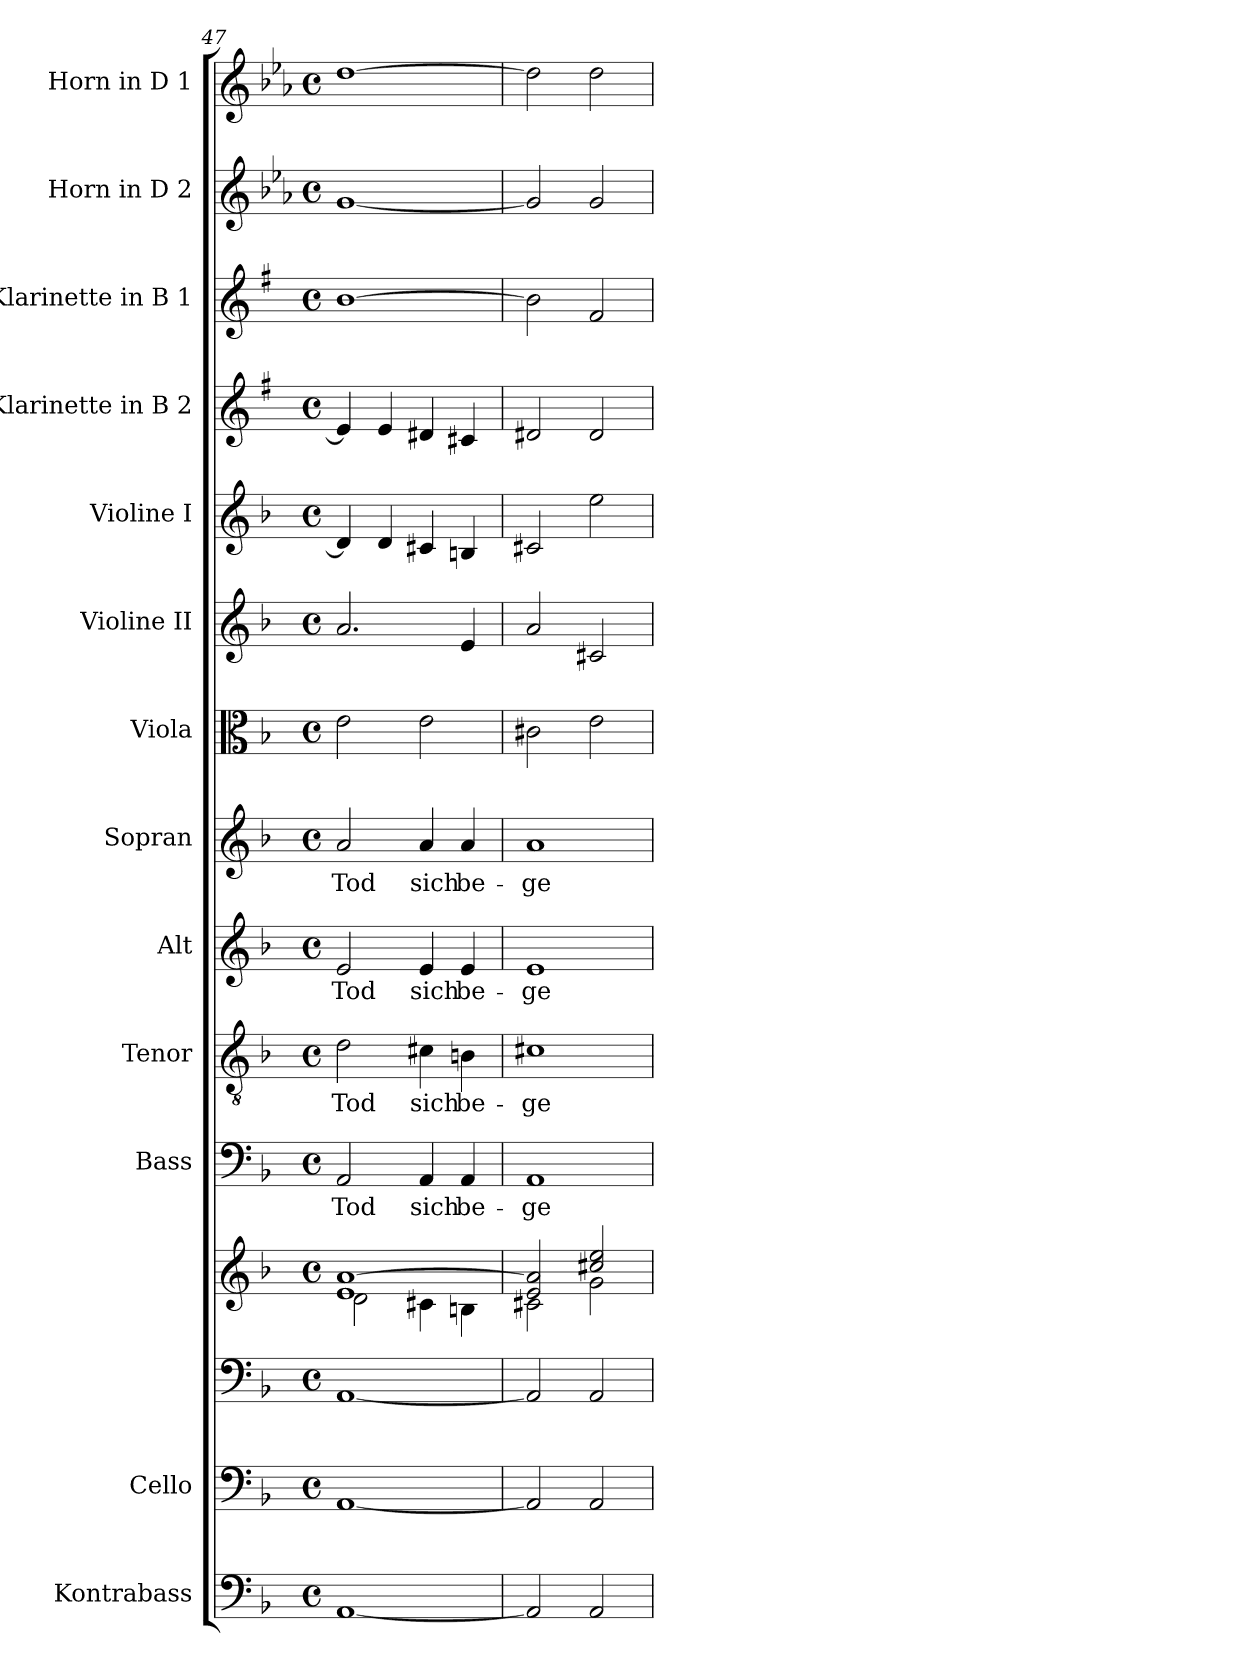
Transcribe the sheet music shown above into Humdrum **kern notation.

**kern	**kern	**kern	**kern	**kern	**text	**kern	**text	**kern	**text	**kern	**text	**kern	**kern	**kern	**kern	**kern	**kern	**kern
*part14	*part13	*part12	*part12	*part11	*part11	*part10	*part10	*part9	*part9	*part8	*part8	*part7	*part6	*part5	*part4	*part3	*part2	*part1
*staff15	*staff14	*staff13	*staff12	*staff11	*staff11	*staff10	*staff10	*staff9	*staff9	*staff8	*staff8	*staff7	*staff6	*staff5	*staff4	*staff3	*staff2	*staff1
*I"Kontrabass	*I"Cello	*	*	*I"Bass	*	*I"Tenor	*	*I"Alt	*	*I"Sopran	*	*I"Viola	*I"Violine II	*I"Violine I	*I"Klarinette in B 2	*I"Klarinette in B 1	*I"Horn in D 2	*I"Horn in D 1
*I'Kb.	*	*	*	*I'B	*	*I'T	*	*I'A	*	*I'S	*	*I'Vla.	*I'Vl. II	*I'Vl. I	*	*	*I'Hrn. 2	*I'Hrn. 1
*clefF4	*clefF4	*clefF4	*clefG2	*clefF4	*	*clefGv2	*	*clefG2	*	*clefG2	*	*clefC3	*clefG2	*clefG2	*clefG2	*clefG2	*clefG2	*clefG2
*ITrd7c12	*	*	*	*	*	*	*	*	*	*	*	*	*	*	*ITrd1c2	*ITrd1c2	*ITrd-1c-2	*ITrd-1c-2
*k[b-]	*k[b-]	*k[b-]	*k[b-]	*k[b-]	*	*k[b-]	*	*k[b-]	*	*k[b-]	*	*k[b-]	*k[b-]	*k[b-]	*k[b-]	*k[b-]	*k[b-]	*k[b-]
*F:	*F:	*F:	*F:	*F:	*	*F:	*	*F:	*	*F:	*	*F:	*F:	*F:	*F:	*F:	*F:	*F:
*M4/4	*M4/4	*M4/4	*M4/4	*M4/4	*	*M4/4	*	*M4/4	*	*M4/4	*	*M4/4	*M4/4	*M4/4	*M4/4	*M4/4	*M4/4	*M4/4
*met(c)	*met(c)	*met(c)	*met(c)	*met(c)	*	*met(c)	*	*met(c)	*	*met(c)	*	*met(c)	*met(c)	*met(c)	*met(c)	*met(c)	*met(c)	*met(c)
=47	=47	=47	=47	=47	=47	=47	=47	=47	=47	=47	=47	=47	=47	=47	=47	=47	=47	=47
*	*	*	*^	*	*	*	*	*	*	*	*	*	*	*	*	*	*	*
!	!	!	!	!	!	!LO:LY:b	!	!LO:LY:b	!	!LO:LY:b	!	!LO:LY:b	!	!	!	!	!	!	!
[1AAA	[1AA	[1AA	1e [>1a	2d\	2AA/	Tod	2d\	Tod	2e/	Tod	2a/	Tod	2e\	2.a/	4d/]	4d/]	[1a	[1a	[1ee
.	.	.	.	.	.	.	.	.	.	.	.	.	.	.	4d/	4d/	.	.	.
!	!	!	!	!	!	!LO:LY:b	!	!LO:LY:b	!	!LO:LY:b	!	!LO:LY:b	!	!	!	!	!	!	!
.	.	.	.	4c#X\	4AA/	sich	4c#X\	sich	4e/	sich	4a/	sich	2e\	.	4c#X/	4c#X/	.	.	.
!	!	!	!	!	!	!LO:LY:b	!	!LO:LY:b	!	!LO:LY:b	!	!LO:LY:b	!	!	!	!	!	!	!
.	.	.	.	4Bn\	4AA/	be-	4Bn\	be-	4e/	be-	4a/	be-	.	4e/	4Bn/	4Bn/	.	.	.
=48	=48	=48	=48	=48	=48	=48	=48	=48	=48	=48	=48	=48	=48	=48	=48	=48	=48	=48	=48
!	!	!	!	!	!	!LO:LY:b	!	!LO:LY:b	!	!LO:LY:b	!	!LO:LY:b	!	!	!	!	!	!	!
2AAA/]	2AA/]	2AA/]	2e/ 2a/]	2c#X\	1AA	-ge-	1c#X	-ge-	1e	-ge-	1a	-ge-	2c#X\	2a/	2c#X/	2c#X/	2a\]	2a/]	2ee\]
2AAA/	2AA/	2AA/	2cc#X/ 2ee/	2g\	.	.	.	.	.	.	.	.	2e\	2c#X/	2ee\	2c#/	2e/	2a/	2ee\
*	*	*	*v	*v	*	*	*	*	*	*	*	*	*	*	*	*	*	*	*
=	=	=	=	=	=	=	=	=	=	=	=	=	=	=	=	=	=	=
*-	*-	*-	*-	*-	*-	*-	*-	*-	*-	*-	*-	*-	*-	*-	*-	*-	*-	*-
